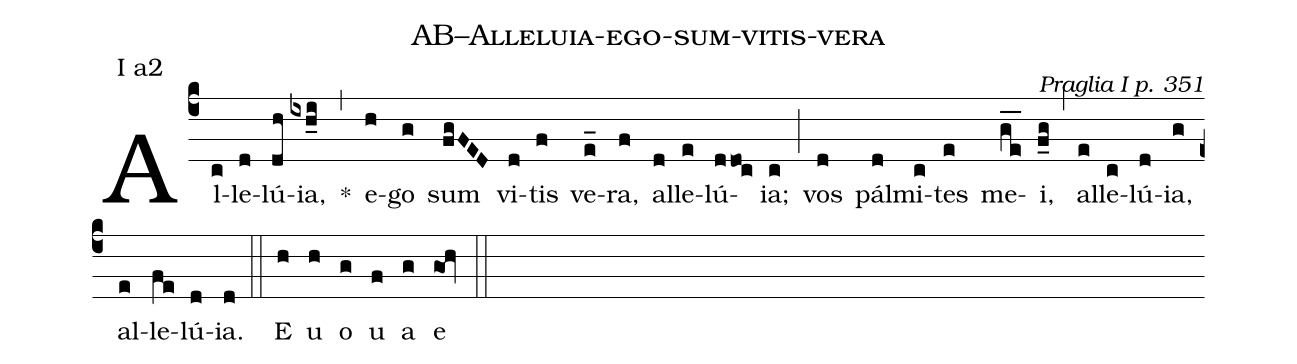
name: AB--Alleluia-ego-sum-vitis-vera;
commentary: Praglia I p. 351;
annotation: I a2;
%%
(c4) Al(c)le(d)lú(dh)ia,(ixh_i) *(,) e(h)go(g) sum(fgFED) vi(d)tis(f) ve(e_)ra,(f) al(d)le(e)lú(ddoc)ia;(c) (;) vos(d) pál(d)mi(c)tes(e) me(ge__)i,(f_g) (,) al(e)le(c)lú(d)ia,(g) al(e)le(fe)lú(d)ia.(d) (::) E(h) u(h) o(g) u(f) a(g) e(gOh) (::)
